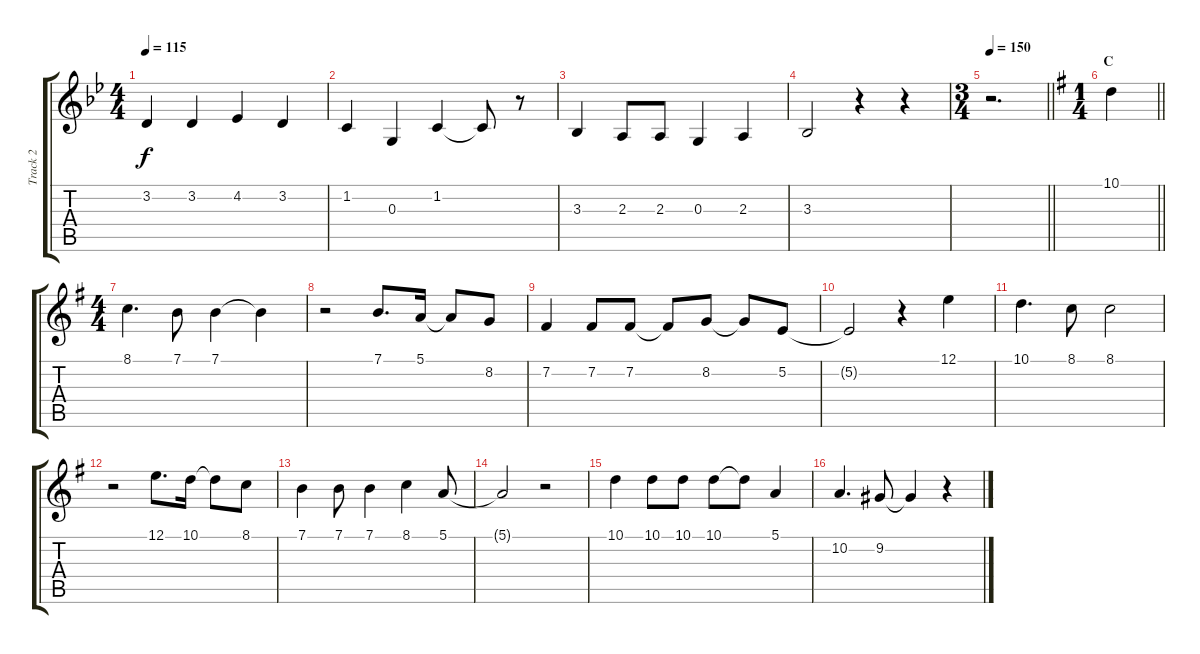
\track ("Track 2" "Track 2") {instrument voiceoohs}
\staff {score tabs}
\tuning (E4 B3 G3 D3 A2 E2) {hide}
\ts (4 4)
\tempo 115
\clef g2
\ks bb
3.2.4{dy f} 3.2.4 4.2.4 3.2.4 |
1.2.4 0.3.4 1.2.4 1.2{t}.8 r.8 |
3.3.4 2.3.8 2.3.8 0.3.4 2.3.4 |
3.3.2 r.4 r.4 |
\ts (3 4)
\tempo 150
\barLineRight lightlight
r.2{d} |
\ts (1 4)
\section ("" "C")
\barLineRight lightlight
\ks g
10.1.4 |
\ts (4 4)
8.1.4{d} 7.1.8 7.1.4 7.1{t}.4 |
r.2 7.1.8{d} 5.1.16 5.1{t}.8 8.2.8 |
7.2.4 7.2.8 7.2.8 7.2{t}.8 8.2.8 8.2{t}.8 5.2.8 |
5.2{t}.2 r.4 12.1.4 |
10.1.4{d} 8.1.8 8.1.2 |
r.2 12.1.8{d} 10.1.16 10.1{t}.8 8.1.8 |
7.1.4 7.1.8 7.1.4 8.1.4 5.1.8 |
5.1{t}.2 r.2 |
10.1.4 10.1.8 10.1.8 10.1.8 10.1{t}.8 5.1.4 |
10.2.4{d} 9.2.8 9.2{t}.4 r.4
